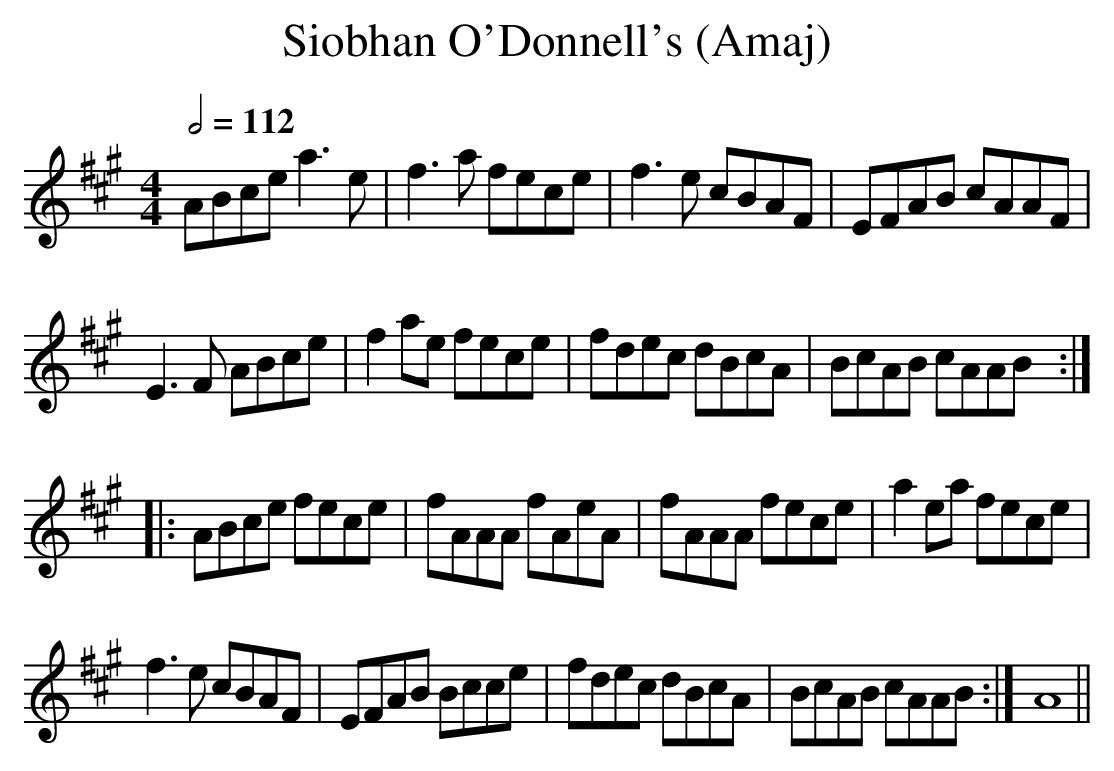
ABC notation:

X:1
T:Siobhan O'Donnell's (Amaj)
Q:1/2=112
M:4/4
L:1/8
K:Amaj
ABce a3e|f3a fece|f3e cBAF|EFAB cAAF|
E3F ABce|f2ae fece|fdec dBcA|BcAB cAAB:|
|:ABce fece|fAAA fAeA|fAAA fece|a2ea fece|
f3e cBAF|EFAB Bcce|fdec dBcA|BcAB cAAB:|A8||
